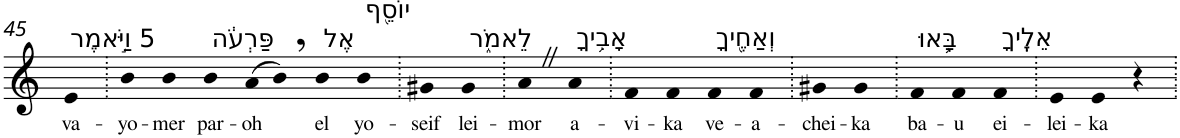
**kern	**text
*part1	*part1
*staff1	*staff1
*I"Piano	*
*I'Pno	*
!!LO:PB:g=z
*clefG2	*
*k[]	*
=45	=45
!LO:TX:a:t=5 וַיֹּ֣אמֶר	!
!	!LO:LY:b
4e	va-
=46.	=46.
!	!LO:LY:b
4b	-yo-
!	!LO:LY:b
4b	-mer
!LO:TX:a:t=פַּרְעֹ֔ה	!
!	!LO:LY:b
4b	par-
!	!LO:LY:b
(>8a	-oh
8b,)	.
!LO:TX:a:t=אֶל	!
!	!LO:LY:b
4b	el
!LO:TX:a:t=יוֹסֵ֖ף	!
!	!LO:LY:b
4b	yo-
=47.	=47.
!	!LO:LY:b
4g#X	-seif
!LO:TX:a:t=לֵאמֹ֑ר	!
!	!LO:LY:b
4g#	lei-
=48.	=48.
!	!LO:LY:b
4aZ	-mor
!LO:TX:a:t=אָבִ֥יךָ	!
!	!LO:LY:b
4a	a-
=49.	=49.
!	!LO:LY:b
4f	-vi-
!	!LO:LY:b
4f	-ka
!LO:TX:a:t=וְאַחֶ֖יךָ	!
!	!LO:LY:b
4f	ve-
!	!LO:LY:b
4f	-a-
=50.	=50.
!	!LO:LY:b
4g#X	-chei-
!	!LO:LY:b
4g#	-ka
=51.	=51.
!LO:TX:a:t=בָּ֥אוּ	!
!	!LO:LY:b
4f	ba-
!	!LO:LY:b
4f	-u
!LO:TX:a:t=אֵלֶֽיךָ	!
!	!LO:LY:b
4f	ei-
=52.	=52.
!	!LO:LY:b
4e	-lei-
!	!LO:LY:b
4e	-ka
4r	.
=.	=.
*-	*-
